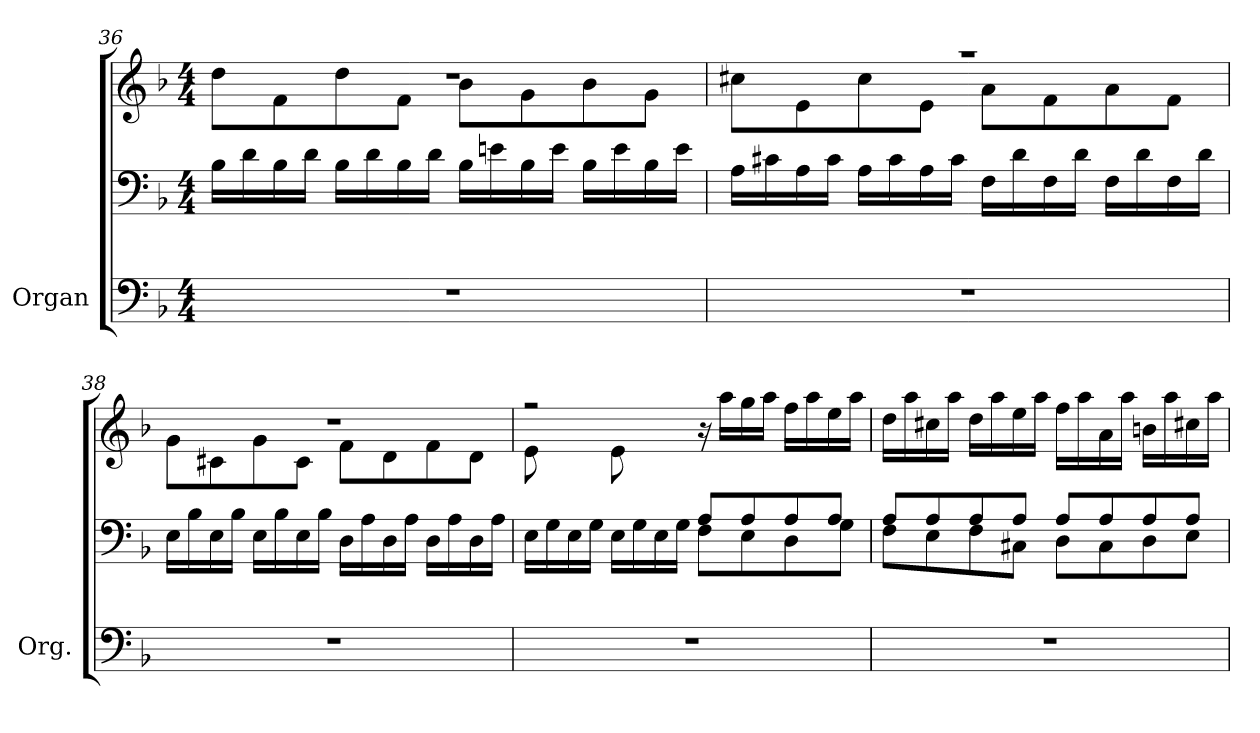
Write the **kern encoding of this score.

**kern	**kern	**kern
*part1	*part1	*part1
*staff3	*staff2	*staff1
*I"Organ	*	*
*I'Org.	*	*
*clefF4	*clefF4	*clefG2
*k[b-]	*k[b-]	*k[b-]
*F:	*F:	*F:
*M4/4	*M4/4	*M4/4
=36	=36	=36
*	*	*^
1r	16B-\LL	1rdd	8dd\L
.	16d\	.	.
.	16B-\	.	8f\
.	16d\JJ	.	.
.	16B-\LL	.	8dd\
.	16d\	.	.
.	16B-\	.	8f\J
.	16d\JJ	.	.
.	16B-\LL	.	8b-\L
.	16en\	.	.
.	16B-\	.	8g\
.	16e\JJ	.	.
.	16B-\LL	.	8b-\
.	16e\	.	.
.	16B-\	.	8g\J
.	16e\JJ	.	.
=37	=37	=37	=37
1r	16A\LL	1r	8cc#X\L
.	16c#X\	.	.
.	16A\	.	8e\
.	16c#\JJ	.	.
.	16A\LL	.	8cc#\
.	16c#\	.	.
.	16A\	.	8e\J
.	16c#\JJ	.	.
.	16F\LL	.	8a\L
.	16d\	.	.
.	16F\	.	8f\
.	16d\JJ	.	.
.	16F\LL	.	8a\
.	16d\	.	.
.	16F\	.	8f\J
.	16d\JJ	.	.
!!LO:LB:g=z	!!
=38	=38	=38	=38
1r	16E\LL	1rdd	8g\L
.	16B-\	.	.
.	16E\	.	8c#X\
.	16B-\JJ	.	.
.	16E\LL	.	8g\
.	16B-\	.	.
.	16E\	.	8c#\J
.	16B-\JJ	.	.
.	16D\LL	.	8f\L
.	16A\	.	.
.	16D\	.	8d\
.	16A\JJ	.	.
.	16D\LL	.	8f\
.	16A\	.	.
.	16D\	.	8d\J
.	16A\JJ	.	.
=39	=39	=39	=39
*	*^	*	*
1r	8ryy	16E\LL	8e\L	2rff
.	.	16G\	.	.
.	8B-/	16E\	8ryy	.
.	.	16G\JJ	.	.
.	8ryy	16E\LL	8e\	.
.	.	16G\	.	.
.	8B-/J	16E\	2ryy	.
.	.	16G\JJ	.	.
.	8A/L	8F\L	.	16r
.	.	.	.	16aa\LL
.	8A/	8E\	.	16gg\
.	.	.	.	16aa\JJ
.	8A/	8D\	.	16ff\LL
.	.	.	.	16aa\
.	8A/J	8G\J	8ryy	16ee\
.	.	.	.	16aa\JJ
*	*	*	*v	*v
=40	=40	=40	=40
1r	8A/L	8F\L	16dd\LL
.	.	.	16aa\
.	8A/	8E\	16cc#X\
.	.	.	16aa\JJ
.	8A/	8F\	16dd\LL
.	.	.	16aa\
.	8A/J	8C#X\J	16ee\
.	.	.	16aa\JJ
.	8A/L	8D\L	16ff\LL
.	.	.	16aa\
.	8A/	8C#\	16a\
.	.	.	16aa\JJ
.	8A/	8D\	16bn\LL
.	.	.	16aa\
.	8A/J	8E\J	16cc#X\
.	.	.	16aa\JJ
*	*v	*v	*
=	=	=
*-	*-	*-
